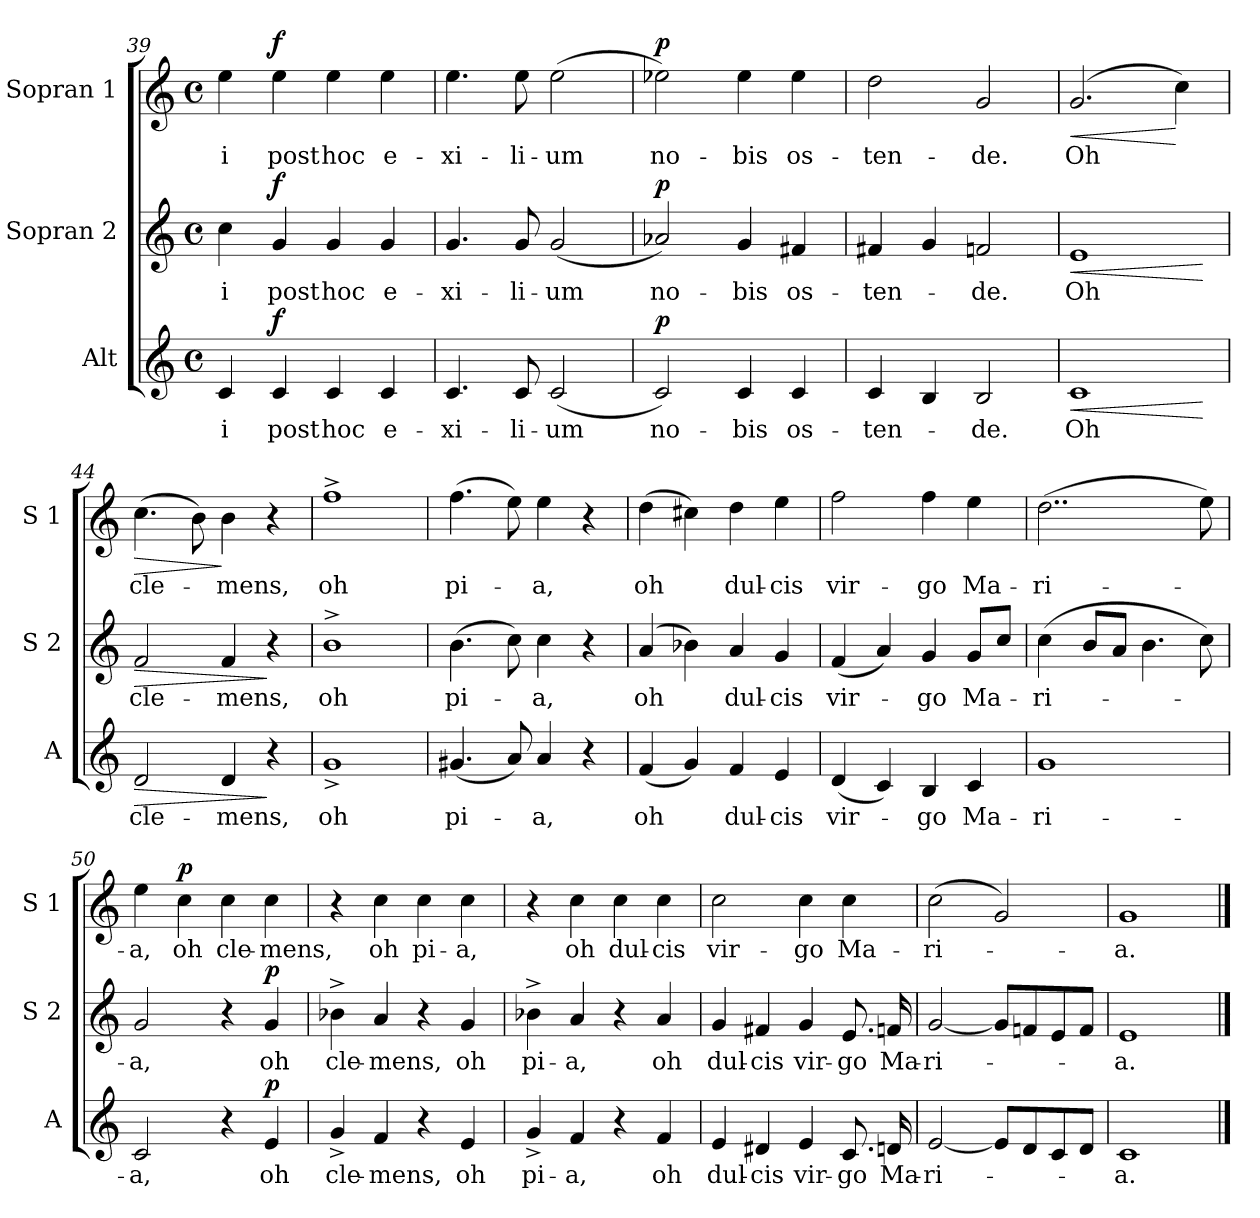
**kern	**text	**dynam	**kern	**text	**dynam	**kern	**text	**dynam
*part3	*part3	*part3	*part2	*part2	*part2	*part1	*part1	*part1
*staff3	*staff3	*staff3	*staff2	*staff2	*staff2	*staff1	*staff1	*staff1
*I"Alt	*	*	*I"Sopran 2	*	*	*I"Sopran 1	*	*
*I'A	*	*	*I'S 2	*	*	*I'S 1	*	*
*clefG2	*	*	*clefG2	*	*	*clefG2	*	*
*k[]	*	*	*k[]	*	*	*k[]	*	*
*C:	*	*	*C:	*	*	*C:	*	*
*M4/4	*	*	*M4/4	*	*	*M4/4	*	*
*met(c)	*	*	*met(c)	*	*	*met(c)	*	*
=39	=39	=39	=39	=39	=39	=39	=39	=39
!	!LO:LY:b	!	!	!LO:LY:b	!	!	!LO:LY:b	!
4c/	-i	.	4cc\	-i	.	4ee\	-i	.
!	!LO:LY:b	!LO:DY:a	!	!LO:LY:b	!LO:DY:a	!	!LO:LY:b	!LO:DY:a
4c/	post	f	4g/	post	f	4ee\	post	f
!	!LO:LY:b	!	!	!LO:LY:b	!	!	!LO:LY:b	!
4c/	hoc	.	4g/	hoc	.	4ee\	hoc	.
!	!LO:LY:b	!	!	!LO:LY:b	!	!	!LO:LY:b	!
4c/	e-	.	4g/	e-	.	4ee\	e-	.
=40	=40	=40	=40	=40	=40	=40	=40	=40
!	!LO:LY:b	!	!	!LO:LY:b	!	!	!LO:LY:b	!
4.c/	-xi-	.	4.g/	-xi-	.	4.ee\	-xi-	.
!	!LO:LY:b	!	!	!LO:LY:b	!	!	!LO:LY:b	!
8c/	-li-	.	8g/	-li-	.	8ee\	-li-	.
!	!LO:LY:b	!	!	!LO:LY:b	!	!	!LO:LY:b	!
(2c/	-um	.	(<2g/	-um	.	(>2ee\	-um	.
=41	=41	=41	=41	=41	=41	=41	=41	=41
!	!LO:LY:b	!LO:DY:a	!	!LO:LY:b	!LO:DY:a	!	!LO:LY:b	!LO:DY:a
2c/)	no-	p	2a-X/)	no-	p	2ee-X\)	no-	p
!	!LO:LY:b	!	!	!LO:LY:b	!	!	!LO:LY:b	!
4c/	-bis	.	4g/	-bis	.	4ee-\	-bis	.
!	!LO:LY:b	!	!	!LO:LY:b	!	!	!LO:LY:b	!
4c/	os-	.	4f#X/	os-	.	4ee-\	os-	.
!!LO:LB:g=z
=42	=42	=42	=42	=42	=42	=42	=42	=42
!	!LO:LY:b	!	!	!LO:LY:b	!	!	!LO:LY:b	!
4c/	-ten-	.	4f#X/	-ten-	.	2dd\	-ten-	.
4B/	.	.	4g/	.	.	.	.	.
!	!LO:LY:b	!	!	!LO:LY:b	!	!	!LO:LY:b	!
2B/	-de.	.	2fn/	-de.	.	2g/	-de.	.
=43	=43	=43	=43	=43	=43	=43	=43	=43
!	!LO:LY:b	!LO:HP:b	!	!LO:LY:b	!LO:HP:b	!	!LO:LY:b	!LO:HP:b
1c	Oh	<	1e	Oh	<	(2.g/	Oh	<
.	.	.	.	.	.	4cc\)	.	[
.	.	[	.	.	[	.	.	.
=44	=44	=44	=44	=44	=44	=44	=44	=44
!	!LO:LY:b	!LO:HP:b	!	!LO:LY:b	!LO:HP:b	!	!LO:LY:b	!LO:HP:b
2d/	cle-	>	2f/	cle-	>	(>4.cc\	cle-	>
.	.	.	.	.	.	8b\)	.	.
!	!LO:LY:b	!	!	!LO:LY:b	!	!	!LO:LY:b	!
4d/	-mens,	.	4f/	-mens,	.	4b\	-mens,	]
4r	.	]	4r	.	]	4r	.	.
=45	=45	=45	=45	=45	=45	=45	=45	=45
!	!LO:LY:b	!	!	!LO:LY:b	!	!	!LO:LY:b	!
1g^<	oh	.	1b^>	oh	.	1ff^>	oh	.
=46	=46	=46	=46	=46	=46	=46	=46	=46
!	!LO:LY:b	!	!	!LO:LY:b	!	!	!LO:LY:b	!
(<4.g#X/	pi-	.	(>4.b\	pi-	.	(>4.ff\	pi-	.
8a/)	.	.	8cc\)	.	.	8ee\)	.	.
!	!LO:LY:b	!	!	!LO:LY:b	!	!	!LO:LY:b	!
4a/	-a,	.	4cc\	-a,	.	4ee\	-a,	.
4r	.	.	4r	.	.	4r	.	.
!!LO:PB:g=z
=47	=47	=47	=47	=47	=47	=47	=47	=47
!	!LO:LY:b	!	!	!LO:LY:b	!	!	!LO:LY:b	!
(<4f/	oh	.	(<4a/	oh	.	(>4dd\	oh	.
4g/)	.	.	4b-X\)	.	.	4cc#X\)	.	.
!	!LO:LY:b	!	!	!LO:LY:b	!	!	!LO:LY:b	!
4f/	dul-	.	4a/	dul-	.	4dd\	dul-	.
!	!LO:LY:b	!	!	!LO:LY:b	!	!	!LO:LY:b	!
4e/	-cis	.	4g/	-cis	.	4ee\	-cis	.
=48	=48	=48	=48	=48	=48	=48	=48	=48
!	!LO:LY:b	!	!	!LO:LY:b	!	!	!LO:LY:b	!
(<4d/	vir-	.	(<4f/	vir-	.	2ff\	vir-	.
4c/)	.	.	4a/)	.	.	.	.	.
!	!LO:LY:b	!	!	!LO:LY:b	!	!	!LO:LY:b	!
4B/	-go	.	4g/	-go	.	4ff\	-go	.
!	!LO:LY:b	!	!	!LO:LY:b	!	!	!LO:LY:b	!
4c/	Ma-	.	8g/L	Ma-	.	4ee\	Ma-	.
.	.	.	8cc/J	.	.	.	.	.
=49	=49	=49	=49	=49	=49	=49	=49	=49
!	!LO:LY:b	!	!	!LO:LY:b	!	!	!LO:LY:b	!
1g	-ri-	.	(>4cc\	-ri-	.	(>2..dd\	-ri-	.
.	.	.	8b/L	.	.	.	.	.
.	.	.	8a/J	.	.	.	.	.
.	.	.	4.b\	.	.	.	.	.
.	.	.	8cc\)	.	.	8ee\)	.	.
=50	=50	=50	=50	=50	=50	=50	=50	=50
!	!LO:LY:b	!	!	!LO:LY:b	!	!	!LO:LY:b	!
2c/	-a,	.	2g/	-a,	.	4ee\	-a,	.
!	!	!	!	!	!	!	!LO:LY:b	!LO:DY:a
.	.	.	.	.	.	4cc\	oh	p
!	!	!	!	!	!	!	!LO:LY:b	!
4r	.	.	4r	.	.	4cc\	cle-	.
!	!LO:LY:b	!LO:DY:a	!	!LO:LY:b	!LO:DY:a	!	!LO:LY:b	!
4e/	oh	p	4g/	oh	p	4cc\	-mens,	.
=51	=51	=51	=51	=51	=51	=51	=51	=51
!	!LO:LY:b	!	!	!LO:LY:b	!	!	!	!
4g^</	cle-	.	4b-X^>\	cle-	.	4r	.	.
!	!LO:LY:b	!	!	!LO:LY:b	!	!	!LO:LY:b	!
4f/	-mens,	.	4a/	-mens,	.	4cc\	oh	.
!	!	!	!	!	!	!	!LO:LY:b	!
4r	.	.	4r	.	.	4cc\	pi-	.
!	!LO:LY:b	!	!	!LO:LY:b	!	!	!LO:LY:b	!
4e/	oh	.	4g/	oh	.	4cc\	-a,	.
!!LO:LB:g=z
=52	=52	=52	=52	=52	=52	=52	=52	=52
!	!LO:LY:b	!	!	!LO:LY:b	!	!	!	!
4g^</	pi-	.	4b-X^>\	pi-	.	4r	.	.
!	!LO:LY:b	!	!	!LO:LY:b	!	!	!LO:LY:b	!
4f/	-a,	.	4a/	-a,	.	4cc\	oh	.
!	!	!	!	!	!	!	!LO:LY:b	!
4r	.	.	4r	.	.	4cc\	dul-	.
!	!LO:LY:b	!	!	!LO:LY:b	!	!	!LO:LY:b	!
4f/	oh	.	4a/	oh	.	4cc\	-cis	.
=53	=53	=53	=53	=53	=53	=53	=53	=53
!	!LO:LY:b	!	!	!LO:LY:b	!	!	!LO:LY:b	!
4e/	dul-	.	4g/	dul-	.	2cc\	vir-	.
!	!LO:LY:b	!	!	!LO:LY:b	!	!	!	!
4d#X/	-cis	.	4f#X/	-cis	.	.	.	.
!	!LO:LY:b	!	!	!LO:LY:b	!	!	!LO:LY:b	!
4e/	vir-	.	4g/	vir-	.	4cc\	-go	.
!	!LO:LY:b	!	!	!LO:LY:b	!	!	!LO:LY:b	!
8.c/	-go	.	8.e/	-go	.	4cc\	Ma-	.
!	!LO:LY:b	!	!	!LO:LY:b	!	!	!	!
16dn/	Ma-	.	16fn/	Ma-	.	.	.	.
=54	=54	=54	=54	=54	=54	=54	=54	=54
!	!LO:LY:b	!	!	!LO:LY:b	!	!	!LO:LY:b	!
[2e/	-ri-	.	[2g/	-ri-	.	(>2cc\	-ri-	.
8e/L]	.	.	8g/L]	.	.	2g/)	.	.
8d/	.	.	8fn/	.	.	.	.	.
8c/	.	.	8e/	.	.	.	.	.
8d/J	.	.	8f/J	.	.	.	.	.
=55	=55	=55	=55	=55	=55	=55	=55	=55
!	!LO:LY:b	!	!	!LO:LY:b	!	!	!LO:LY:b	!
1c	-a.	.	1e	-a.	.	1g	-a.	.
==	==	==	==	==	==	==	==	==
*-	*-	*-	*-	*-	*-	*-	*-	*-
